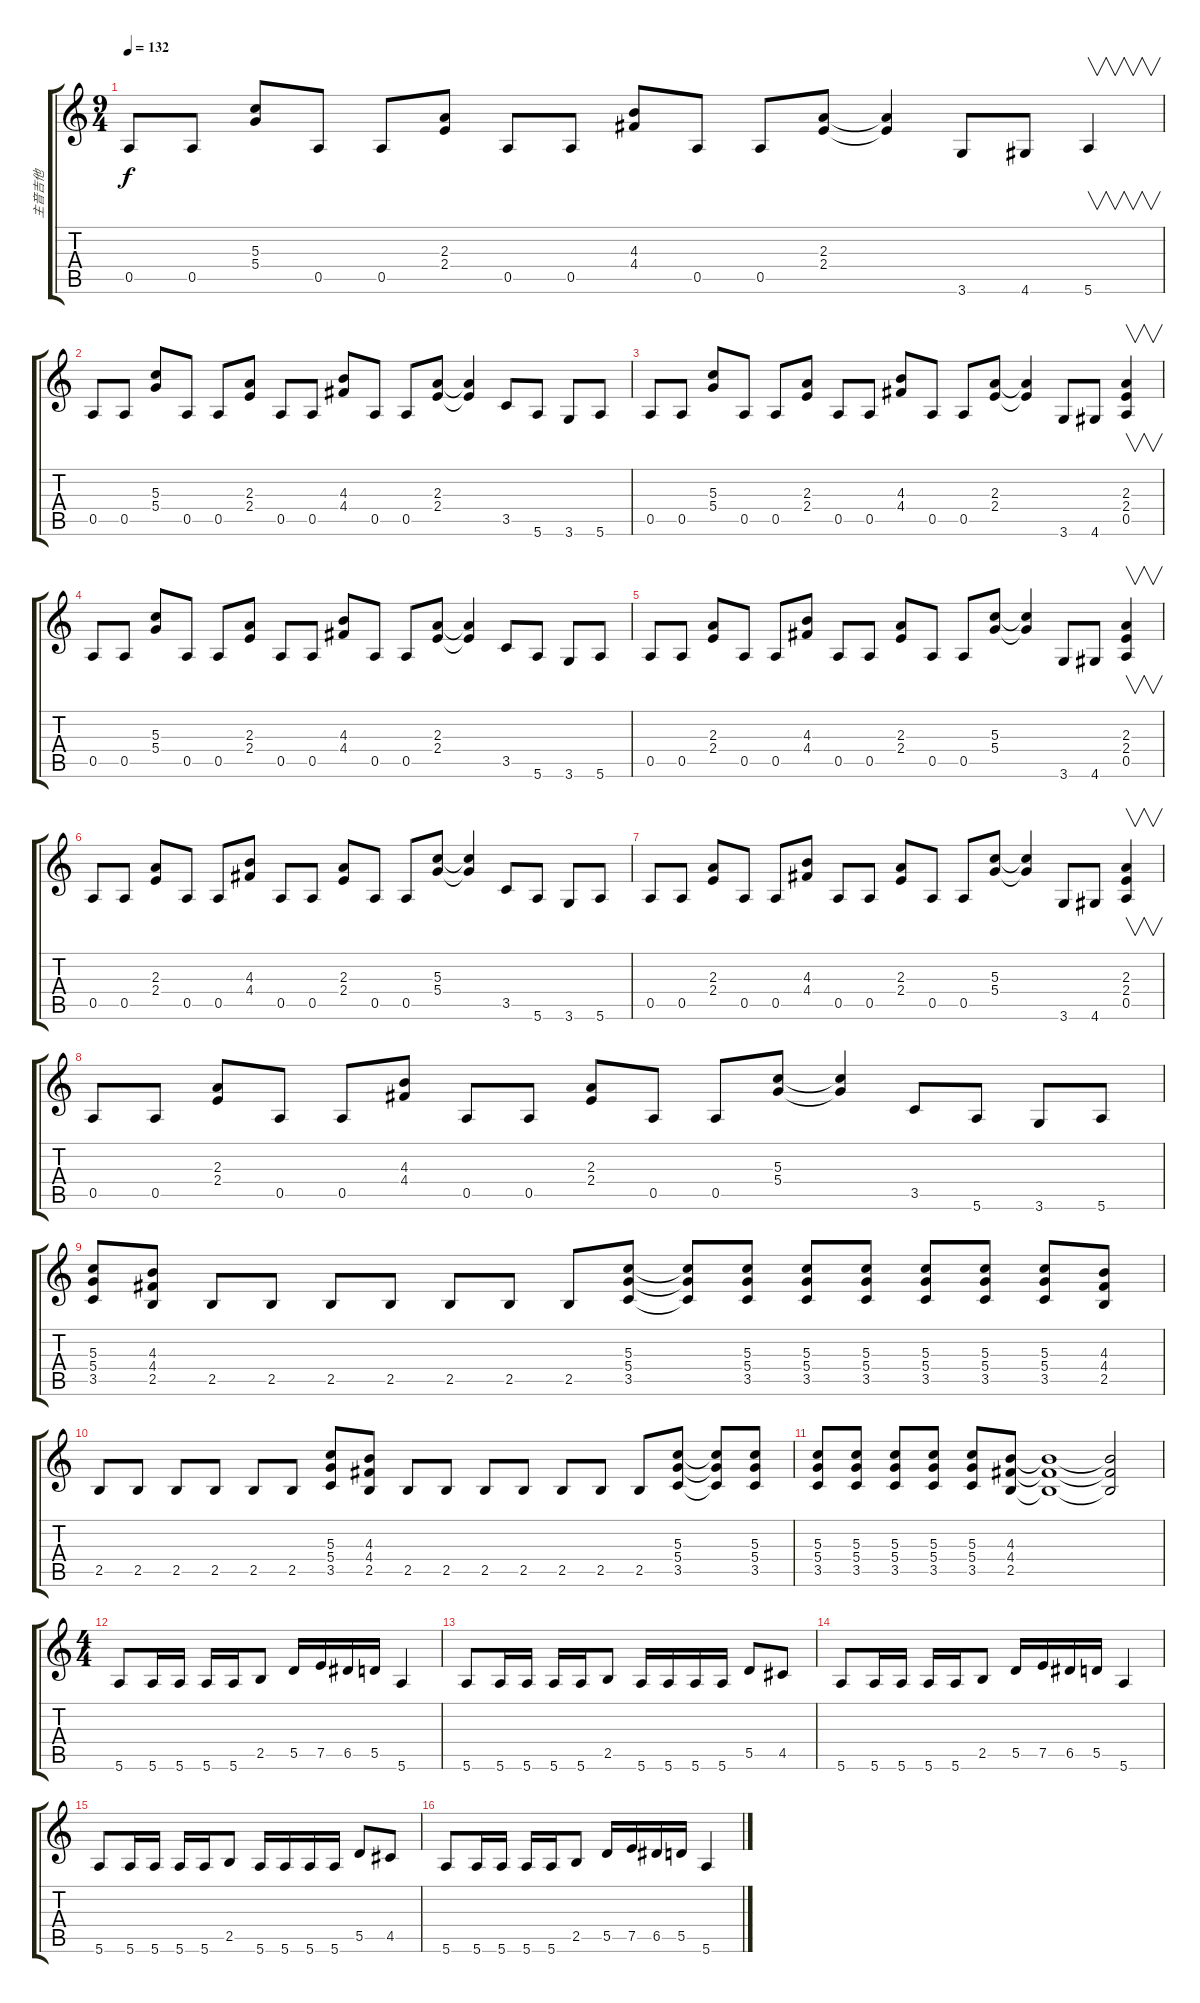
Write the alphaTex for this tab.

\track ("主音吉他" "主音吉他") {instrument distortionguitar}
\staff {score tabs}
\tuning (E4 B3 G3 D3 A2 E2) {hide}
\ts (9 4)
\tempo 132
\clef g2
\ks c
0.5.8{dy f} 0.5.8 (5.3 5.4).8 0.5.8 0.5.8 (2.3 2.4).8 0.5.8 0.5.8 (4.3 4.4).8 0.5.8 0.5.8 (2.3 2.4).8 (2.3{t} 2.4{t}).4 3.6.8 4.6.8 5.6.4{v} |
0.5.8 0.5.8 (5.3 5.4).8 0.5.8 0.5.8 (2.3 2.4).8 0.5.8 0.5.8 (4.3 4.4).8 0.5.8 0.5.8 (2.3 2.4).8 (2.3{t} 2.4{t}).4 3.5.8 5.6.8 3.6.8 5.6.8 |
0.5.8 0.5.8 (5.3 5.4).8 0.5.8 0.5.8 (2.3 2.4).8 0.5.8 0.5.8 (4.3 4.4).8 0.5.8 0.5.8 (2.3 2.4).8 (2.3{t} 2.4{t}).4 3.6.8 4.6.8 (2.3 2.4 0.5).4{v} |
0.5.8 0.5.8 (5.3 5.4).8 0.5.8 0.5.8 (2.3 2.4).8 0.5.8 0.5.8 (4.3 4.4).8 0.5.8 0.5.8 (2.3 2.4).8 (2.3{t} 2.4{t}).4 3.5.8 5.6.8 3.6.8 5.6.8 |
0.5.8 0.5.8 (2.3 2.4).8 0.5.8 0.5.8 (4.3 4.4).8 0.5.8 0.5.8 (2.3 2.4).8 0.5.8 0.5.8 (5.3 5.4).8 (5.3{t} 5.4{t}).4 3.6.8 4.6.8 (2.3 2.4 0.5).4{v} |
0.5.8 0.5.8 (2.3 2.4).8 0.5.8 0.5.8 (4.3 4.4).8 0.5.8 0.5.8 (2.3 2.4).8 0.5.8 0.5.8 (5.3 5.4).8 (5.3{t} 5.4{t}).4 3.5.8 5.6.8 3.6.8 5.6.8 |
0.5.8 0.5.8 (2.3 2.4).8 0.5.8 0.5.8 (4.3 4.4).8 0.5.8 0.5.8 (2.3 2.4).8 0.5.8 0.5.8 (5.3 5.4).8 (5.3{t} 5.4{t}).4 3.6.8 4.6.8 (2.3 2.4 0.5).4{v} |
0.5.8 0.5.8 (2.3 2.4).8 0.5.8 0.5.8 (4.3 4.4).8 0.5.8 0.5.8 (2.3 2.4).8 0.5.8 0.5.8 (5.3 5.4).8 (5.3{t} 5.4{t}).4 3.5.8 5.6.8 3.6.8 5.6.8 |
(5.3 5.4 3.5).8 (4.3 4.4 2.5).8 2.5.8 2.5.8 2.5.8 2.5.8 2.5.8 2.5.8 2.5.8 (5.3 5.4 3.5).8 (5.3{t} 5.4{t} 3.5{t}).8 (5.3 5.4 3.5).8 (5.3 5.4 3.5).8 (5.3 5.4 3.5).8 (5.3 5.4 3.5).8 (5.3 5.4 3.5).8 (5.3 5.4 3.5).8 (4.3 4.4 2.5).8 |
2.5.8 2.5.8 2.5.8 2.5.8 2.5.8 2.5.8 (5.3 5.4 3.5).8 (4.3 4.4 2.5).8 2.5.8 2.5.8 2.5.8 2.5.8 2.5.8 2.5.8 2.5.8 (5.3 5.4 3.5).8 (5.3{t} 5.4{t} 3.5{t}).8 (5.3 5.4 3.5).8 |
(5.3 5.4 3.5).8 (5.3 5.4 3.5).8 (5.3 5.4 3.5).8 (5.3 5.4 3.5).8 (5.3 5.4 3.5).8 (4.3 4.4 2.5).8 (4.3{t} 4.4{t} 2.5{t}).1 (4.3{t} 4.4{t} 2.5{t}).2 |
\ts (4 4)
5.6.8 5.6.16 5.6.16 5.6.16 5.6.16 2.5.8 5.5.16 7.5.16 6.5.16 5.5.16 5.6.4 |
5.6.8 5.6.16 5.6.16 5.6.16 5.6.16 2.5.8 5.6.16 5.6.16 5.6.16 5.6.16 5.5.8 4.5.8 |
5.6.8 5.6.16 5.6.16 5.6.16 5.6.16 2.5.8 5.5.16 7.5.16 6.5.16 5.5.16 5.6.4 |
5.6.8 5.6.16 5.6.16 5.6.16 5.6.16 2.5.8 5.6.16 5.6.16 5.6.16 5.6.16 5.5.8 4.5.8 |
5.6.8 5.6.16 5.6.16 5.6.16 5.6.16 2.5.8 5.5.16 7.5.16 6.5.16 5.5.16 5.6.4
